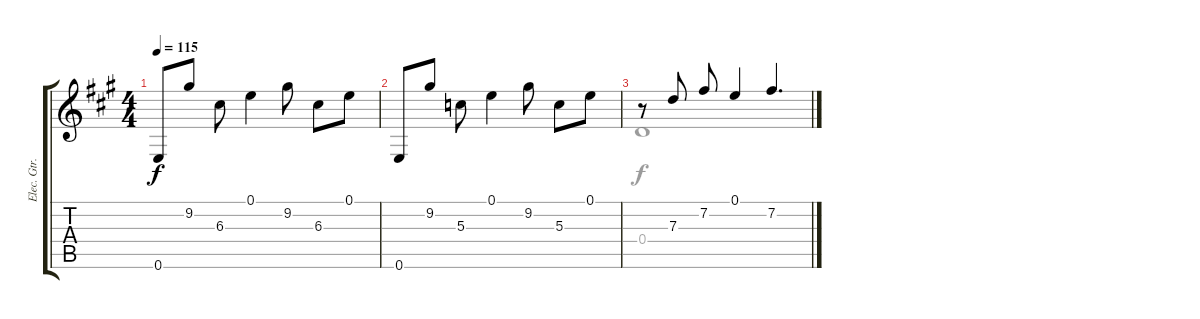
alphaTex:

\track ("Elec. Gtr. 1" "Elec. Gtr.") {instrument distortionguitar}
\staff {score tabs}
\tuning (E4 B3 G3 D3 A2 E2) {hide}
\voice
\ts (4 4)
\tempo 115
\clef g2
\ks a
0.6.8{dy f} 9.2.8 6.3.8 0.1.4 9.2.8 6.3.8 0.1.8 |
0.6.8 9.2.8 5.3.8 0.1.4 9.2.8 5.3.8 0.1.8 |
r.8 7.3.8 7.2.8 0.1.4 7.2.4{d}
\voice
\clef g2
\ottava regular
\simile none
\ks a
|
|
0.4.1
